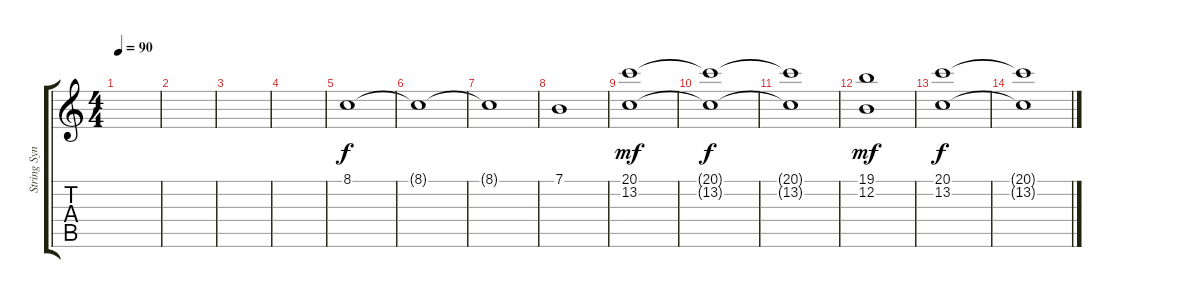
\track ("String Synth" "String Syn") {instrument stringensemble1}
\staff {score tabs}
\tuning (E4 B3 G3 D3 A2 E2) {hide}
\ts (4 4)
\tempo 90
\clef g2
\ks c
|
|
|
|
8.1.1 |
8.1{t}.1 |
8.1{t}.1 |
7.1.1 |
(20.1 13.2).1{dy mf} |
(20.1{t} 13.2{t}).1{dy f} |
(20.1{t} 13.2{t}).1 |
(19.1 12.2).1{dy mf} |
(20.1 13.2).1{dy f} |
(20.1{t} 13.2{t}).1{volume 0}
